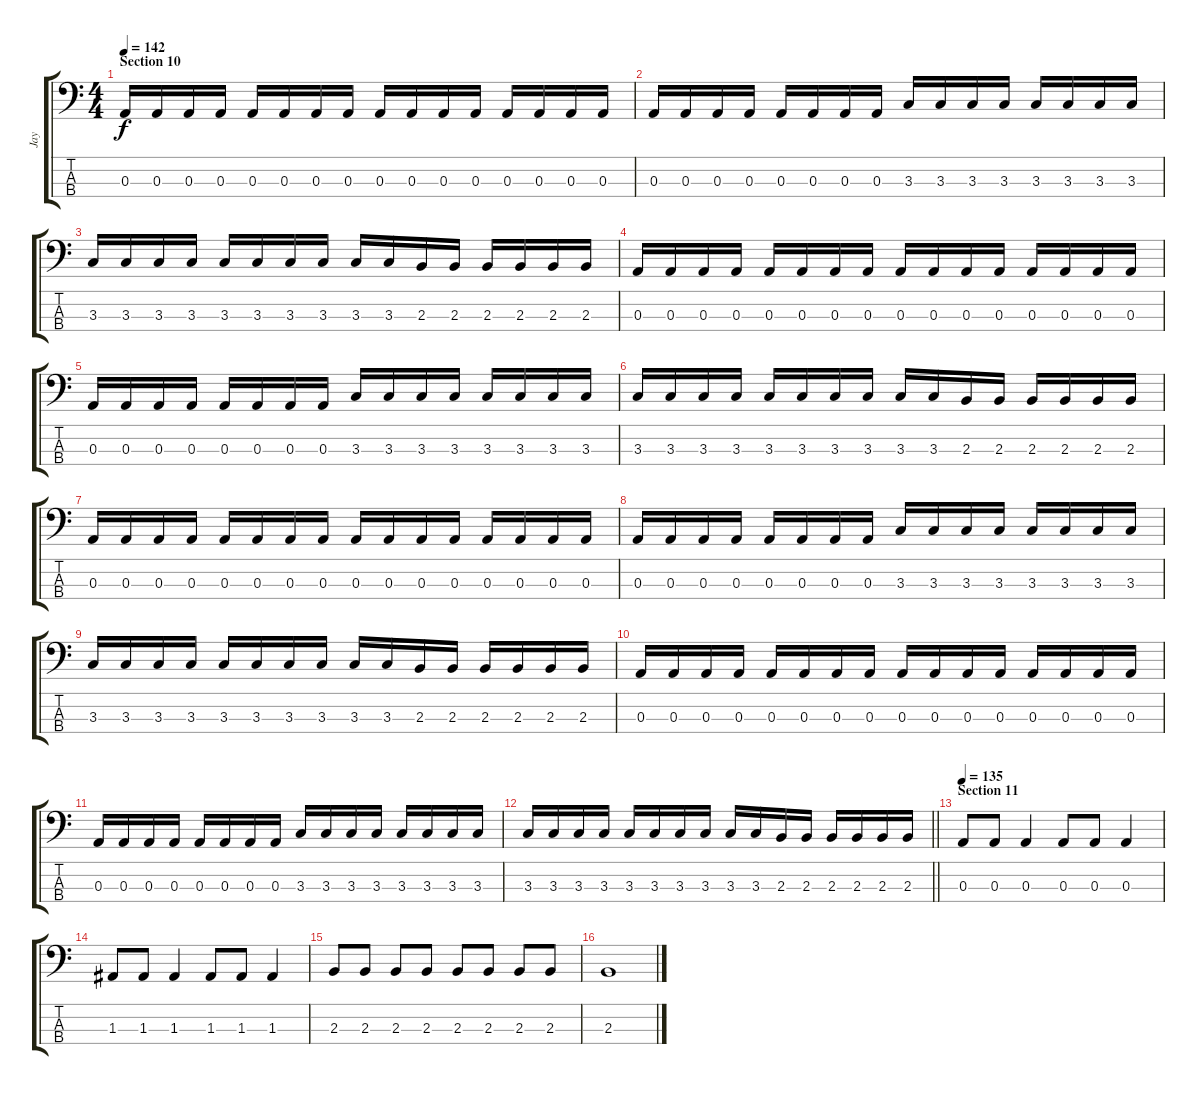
\track ("Jay" "Jay") {instrument electricbasspick}
\staff {score tabs}
\tuning (G2 D2 A1 E1) {hide}
\ts (4 4)
\section ("" "Section 10")
\tempo 142
\clef f4
\ks c
0.3.16{dy f} 0.3.16 0.3.16 0.3.16 0.3.16 0.3.16 0.3.16 0.3.16 0.3.16 0.3.16 0.3.16 0.3.16 0.3.16 0.3.16 0.3.16 0.3.16 |
0.3.16 0.3.16 0.3.16 0.3.16 0.3.16 0.3.16 0.3.16 0.3.16 3.3.16 3.3.16 3.3.16 3.3.16 3.3.16 3.3.16 3.3.16 3.3.16 |
3.3.16 3.3.16 3.3.16 3.3.16 3.3.16 3.3.16 3.3.16 3.3.16 3.3.16 3.3.16 2.3.16 2.3.16 2.3.16 2.3.16 2.3.16 2.3.16 |
0.3.16 0.3.16 0.3.16 0.3.16 0.3.16 0.3.16 0.3.16 0.3.16 0.3.16 0.3.16 0.3.16 0.3.16 0.3.16 0.3.16 0.3.16 0.3.16 |
0.3.16 0.3.16 0.3.16 0.3.16 0.3.16 0.3.16 0.3.16 0.3.16 3.3.16 3.3.16 3.3.16 3.3.16 3.3.16 3.3.16 3.3.16 3.3.16 |
3.3.16 3.3.16 3.3.16 3.3.16 3.3.16 3.3.16 3.3.16 3.3.16 3.3.16 3.3.16 2.3.16 2.3.16 2.3.16 2.3.16 2.3.16 2.3.16 |
0.3.16 0.3.16 0.3.16 0.3.16 0.3.16 0.3.16 0.3.16 0.3.16 0.3.16 0.3.16 0.3.16 0.3.16 0.3.16 0.3.16 0.3.16 0.3.16 |
0.3.16 0.3.16 0.3.16 0.3.16 0.3.16 0.3.16 0.3.16 0.3.16 3.3.16 3.3.16 3.3.16 3.3.16 3.3.16 3.3.16 3.3.16 3.3.16 |
3.3.16 3.3.16 3.3.16 3.3.16 3.3.16 3.3.16 3.3.16 3.3.16 3.3.16 3.3.16 2.3.16 2.3.16 2.3.16 2.3.16 2.3.16 2.3.16 |
0.3.16 0.3.16 0.3.16 0.3.16 0.3.16 0.3.16 0.3.16 0.3.16 0.3.16 0.3.16 0.3.16 0.3.16 0.3.16 0.3.16 0.3.16 0.3.16 |
0.3.16 0.3.16 0.3.16 0.3.16 0.3.16 0.3.16 0.3.16 0.3.16 3.3.16 3.3.16 3.3.16 3.3.16 3.3.16 3.3.16 3.3.16 3.3.16 |
\barLineRight lightlight
3.3.16 3.3.16 3.3.16 3.3.16 3.3.16 3.3.16 3.3.16 3.3.16 3.3.16 3.3.16 2.3.16 2.3.16 2.3.16 2.3.16 2.3.16 2.3.16 |
\section ("" "Section 11")
\tempo 135
0.3.8 0.3.8 0.3.4 0.3.8 0.3.8 0.3.4 |
1.3.8 1.3.8 1.3.4 1.3.8 1.3.8 1.3.4 |
2.3.8 2.3.8 2.3.8 2.3.8 2.3.8 2.3.8 2.3.8 2.3.8 |
2.3.1
